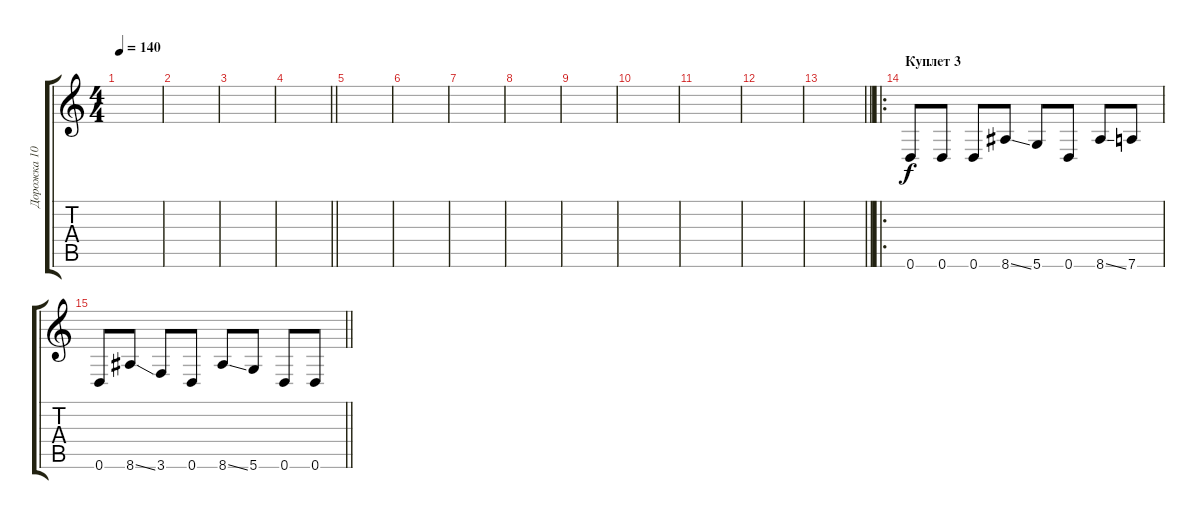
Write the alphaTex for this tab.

\track ("Дорожка 10" "Дорожка 10") {instrument acousticguitarsteel}
\staff {score tabs}
\tuning (E4 B3 G3 D3 A2 D2) {hide}
\ts (4 4)
\tempo 140
\clef g2
\ks c
|
|
|
\barLineRight lightlight
|
|
|
|
|
|
|
|
|
\barLineRight lightlight
|
\ro
\section ("" "Куплет 3")
0.6.8 0.6.8 0.6.8 8.6{ss}.8 5.6.8 0.6.8 8.6{ss}.8 7.6.8 |
\barLineRight lightlight
0.6.8 8.6{ss}.8 3.6.8 0.6.8 8.6{ss}.8 5.6.8 0.6.8 0.6.8
